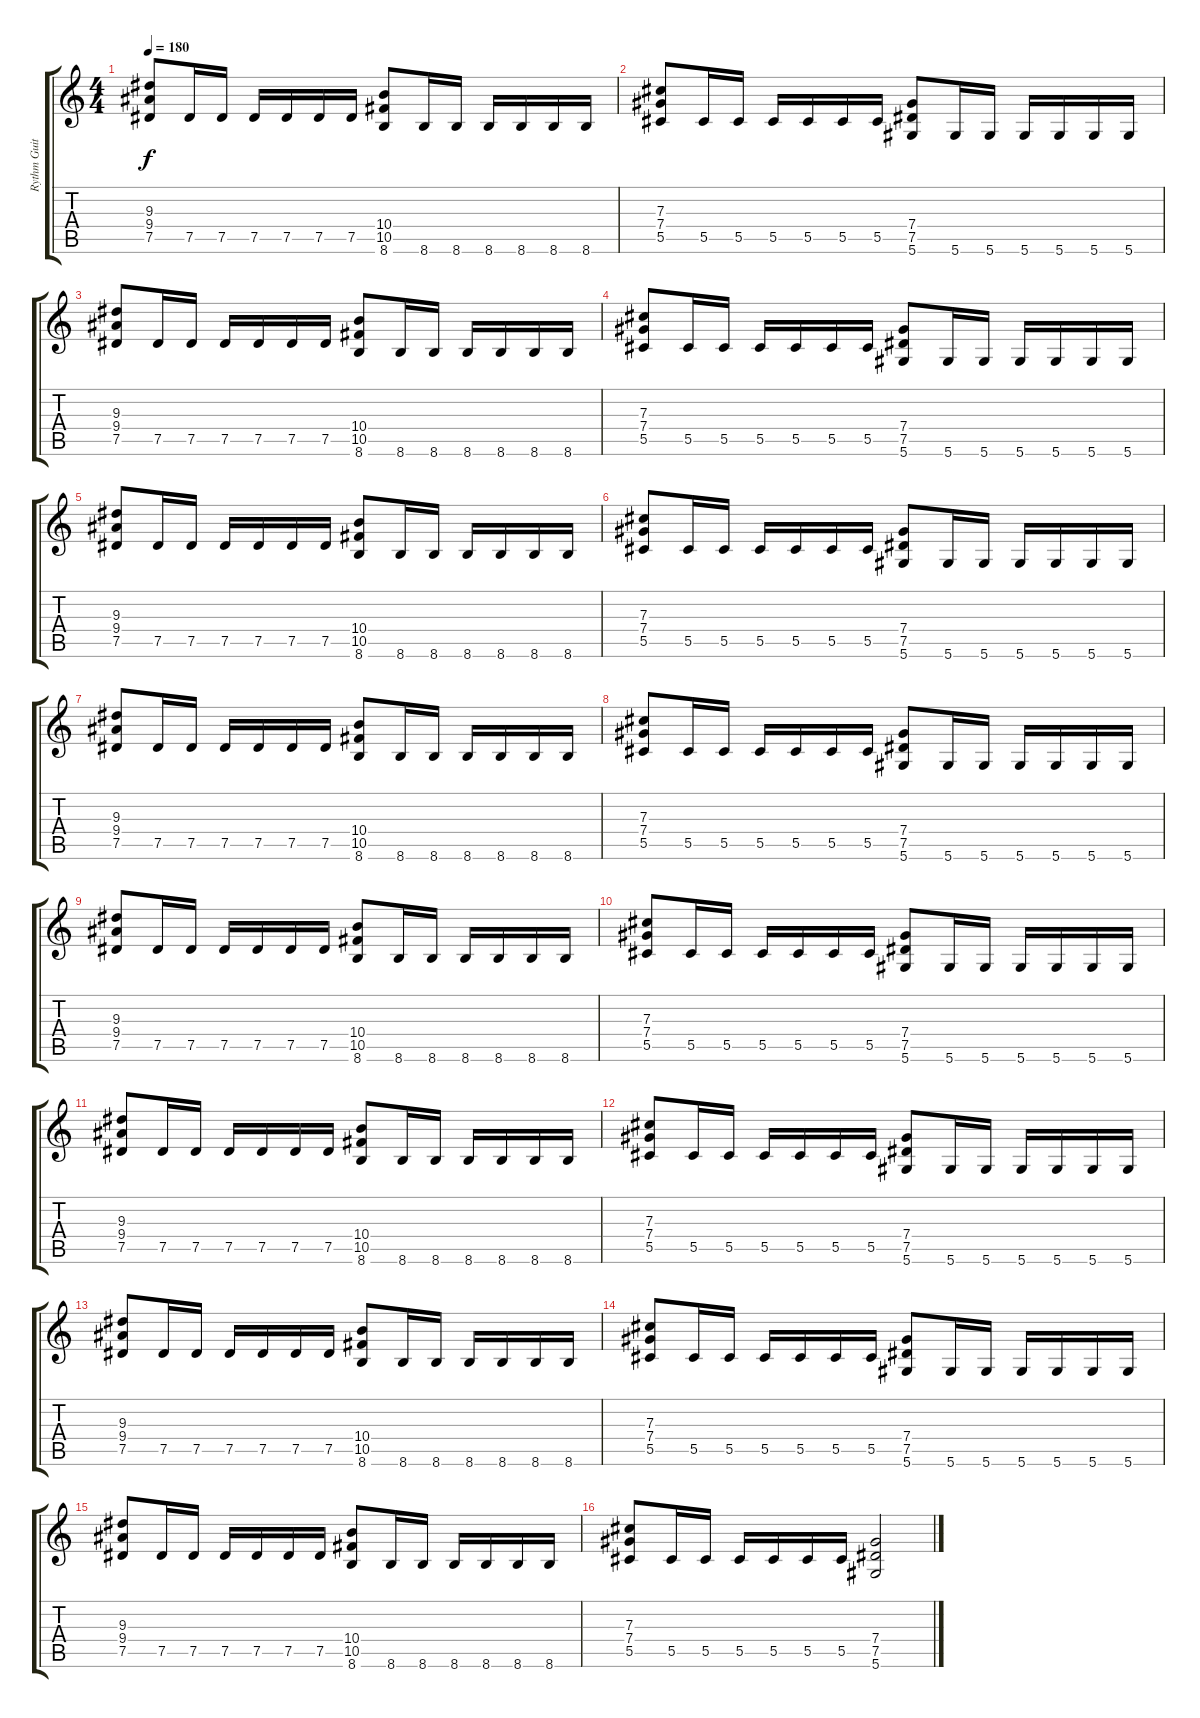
\track ("Rythm Guitar" "Rythm Guit") {instrument distortionguitar}
\staff {score tabs}
\tuning (Eb4 Bb3 Gb3 Db3 Ab2 Eb2) {hide}
\ts (4 4)
\tempo 180
\clef g2
\ks c
(9.3 9.4 7.5).8{dy f} 7.5.16 7.5.16 7.5.16 7.5.16 7.5.16 7.5.16 (10.4 10.5 8.6).8 8.6.16 8.6.16 8.6.16 8.6.16 8.6.16 8.6.16 |
(7.3 7.4 5.5).8 5.5.16 5.5.16 5.5.16 5.5.16 5.5.16 5.5.16 (7.4 7.5 5.6).8 5.6.16 5.6.16 5.6.16 5.6.16 5.6.16 5.6.16 |
(9.3 9.4 7.5).8 7.5.16 7.5.16 7.5.16 7.5.16 7.5.16 7.5.16 (10.4 10.5 8.6).8 8.6.16 8.6.16 8.6.16 8.6.16 8.6.16 8.6.16 |
(7.3 7.4 5.5).8 5.5.16 5.5.16 5.5.16 5.5.16 5.5.16 5.5.16 (7.4 7.5 5.6).8 5.6.16 5.6.16 5.6.16 5.6.16 5.6.16 5.6.16 |
(9.3 9.4 7.5).8 7.5.16 7.5.16 7.5.16 7.5.16 7.5.16 7.5.16 (10.4 10.5 8.6).8 8.6.16 8.6.16 8.6.16 8.6.16 8.6.16 8.6.16 |
(7.3 7.4 5.5).8 5.5.16 5.5.16 5.5.16 5.5.16 5.5.16 5.5.16 (7.4 7.5 5.6).8 5.6.16 5.6.16 5.6.16 5.6.16 5.6.16 5.6.16 |
(9.3 9.4 7.5).8 7.5.16 7.5.16 7.5.16 7.5.16 7.5.16 7.5.16 (10.4 10.5 8.6).8 8.6.16 8.6.16 8.6.16 8.6.16 8.6.16 8.6.16 |
(7.3 7.4 5.5).8 5.5.16 5.5.16 5.5.16 5.5.16 5.5.16 5.5.16 (7.4 7.5 5.6).8 5.6.16 5.6.16 5.6.16 5.6.16 5.6.16 5.6.16 |
(9.3 9.4 7.5).8 7.5.16 7.5.16 7.5.16 7.5.16 7.5.16 7.5.16 (10.4 10.5 8.6).8 8.6.16 8.6.16 8.6.16 8.6.16 8.6.16 8.6.16 |
(7.3 7.4 5.5).8 5.5.16 5.5.16 5.5.16 5.5.16 5.5.16 5.5.16 (7.4 7.5 5.6).8 5.6.16 5.6.16 5.6.16 5.6.16 5.6.16 5.6.16 |
(9.3 9.4 7.5).8 7.5.16 7.5.16 7.5.16 7.5.16 7.5.16 7.5.16 (10.4 10.5 8.6).8 8.6.16 8.6.16 8.6.16 8.6.16 8.6.16 8.6.16 |
(7.3 7.4 5.5).8 5.5.16 5.5.16 5.5.16 5.5.16 5.5.16 5.5.16 (7.4 7.5 5.6).8 5.6.16 5.6.16 5.6.16 5.6.16 5.6.16 5.6.16 |
(9.3 9.4 7.5).8 7.5.16 7.5.16 7.5.16 7.5.16 7.5.16 7.5.16 (10.4 10.5 8.6).8 8.6.16 8.6.16 8.6.16 8.6.16 8.6.16 8.6.16 |
(7.3 7.4 5.5).8 5.5.16 5.5.16 5.5.16 5.5.16 5.5.16 5.5.16 (7.4 7.5 5.6).8 5.6.16 5.6.16 5.6.16 5.6.16 5.6.16 5.6.16 |
(9.3 9.4 7.5).8 7.5.16 7.5.16 7.5.16 7.5.16 7.5.16 7.5.16 (10.4 10.5 8.6).8 8.6.16 8.6.16 8.6.16 8.6.16 8.6.16 8.6.16 |
(7.3 7.4 5.5).8 5.5.16 5.5.16 5.5.16 5.5.16 5.5.16 5.5.16 (7.4 7.5 5.6).2
